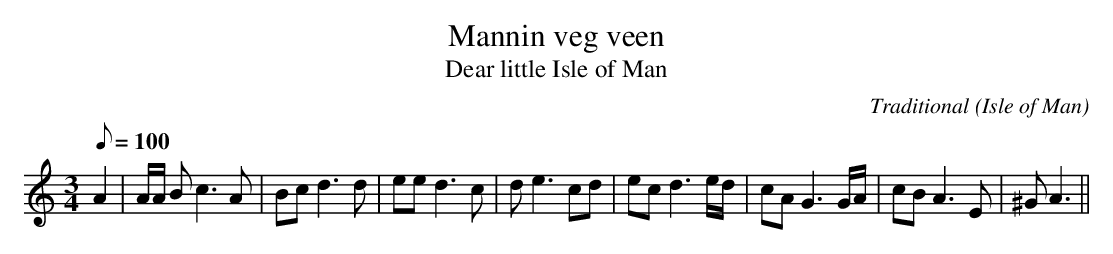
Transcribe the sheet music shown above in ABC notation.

X:1
T:Mannin veg veen
T:Dear little Isle of Man
C:Traditional
O:Isle of Man
M:3/4
L:1/8
Q:100
K:C
A2|A/A/ B c3 A|Bc d3 d|ee d3 c|d e3 cd|ec d3 e/d/|cA G3 G/A/|cB A3 E|^G A3||
